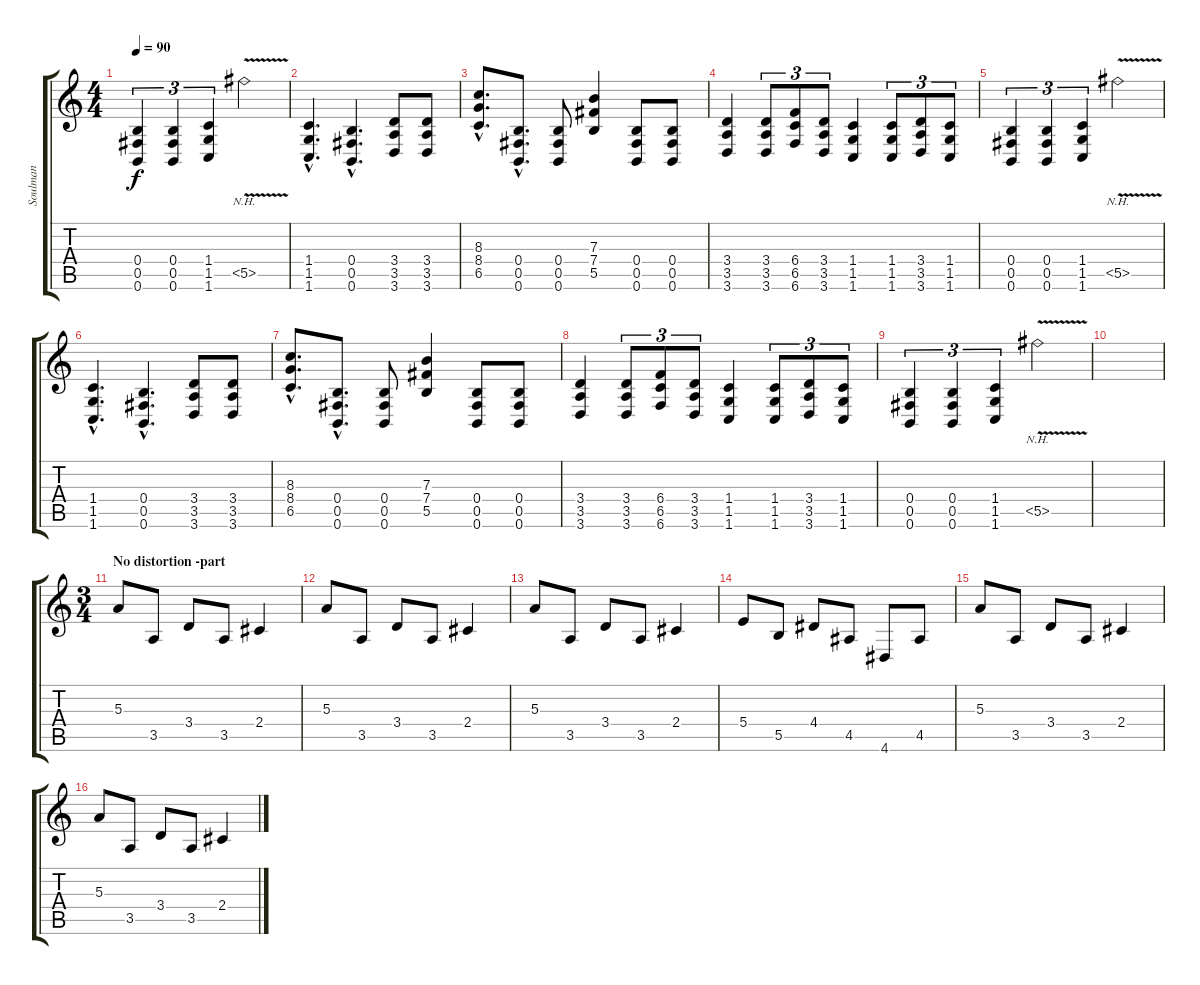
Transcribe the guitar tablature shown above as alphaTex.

\track ("Soulman" "Soulman") {instrument distortionguitar}
\staff {score tabs}
\tuning (Db4 Ab3 E3 B2 Gb2 B1) {hide}
\ts (4 4)
\tempo 90
\clef g2
\ks c
(0.4 0.5 0.6).4{tu (3 2) dy f} (0.4 0.5 0.6).4{tu (3 2)} (1.4 1.5 1.6).4{tu (3 2)} 5.5{nh v}.2 |
(1.4{hac} 1.5{hac} 1.6{hac}).4{d} (0.4{hac} 0.5{hac} 0.6{hac}).4{d} (3.4 3.5 3.6).8 (3.4 3.5 3.6).8 |
(8.3{hac} 8.4{hac} 6.5{hac}).8{d} (0.4{hac} 0.5{hac} 0.6{hac}).8{d} (0.4 0.5 0.6).8 (7.3 7.4 5.5).4 (0.4 0.5 0.6).8 (0.4 0.5 0.6).8 |
(3.4 3.5 3.6).4 (3.4 3.5 3.6).8{tu (3 2)} (6.4 6.5 6.6).8{tu (3 2)} (3.4 3.5 3.6).8{tu (3 2)} (1.4 1.5 1.6).4 (1.4 1.5 1.6).8{tu (3 2)} (3.4 3.5 3.6).8{tu (3 2)} (1.4 1.5 1.6).8{tu (3 2)} |
(0.4 0.5 0.6).4{tu (3 2)} (0.4 0.5 0.6).4{tu (3 2)} (1.4 1.5 1.6).4{tu (3 2)} 5.5{nh v}.2 |
(1.4{hac} 1.5{hac} 1.6{hac}).4{d} (0.4{hac} 0.5{hac} 0.6{hac}).4{d} (3.4 3.5 3.6).8 (3.4 3.5 3.6).8 |
(8.3{hac} 8.4{hac} 6.5{hac}).8{d} (0.4{hac} 0.5{hac} 0.6{hac}).8{d} (0.4 0.5 0.6).8 (7.3 7.4 5.5).4 (0.4 0.5 0.6).8 (0.4 0.5 0.6).8 |
(3.4 3.5 3.6).4 (3.4 3.5 3.6).8{tu (3 2)} (6.4 6.5 6.6).8{tu (3 2)} (3.4 3.5 3.6).8{tu (3 2)} (1.4 1.5 1.6).4 (1.4 1.5 1.6).8{tu (3 2)} (3.4 3.5 3.6).8{tu (3 2)} (1.4 1.5 1.6).8{tu (3 2)} |
(0.4 0.5 0.6).4{tu (3 2)} (0.4 0.5 0.6).4{tu (3 2)} (1.4 1.5 1.6).4{tu (3 2)} 5.5{nh v}.2 |
|
\ts (3 4)
\section ("" "No distortion -part")
5.3.8{instrument acousticguitarnylon} 3.5.8 3.4.8 3.5.8 2.4.4 |
5.3.8{instrument acousticguitarnylon} 3.5.8 3.4.8 3.5.8 2.4.4 |
5.3.8 3.5.8 3.4.8 3.5.8 2.4.4 |
5.4.8 5.5.8 4.4.8 4.5.8 4.6.8 4.5.8 |
5.3.8{instrument acousticguitarnylon} 3.5.8 3.4.8 3.5.8 2.4.4 |
5.3.8{instrument acousticguitarnylon} 3.5.8 3.4.8 3.5.8 2.4.4
